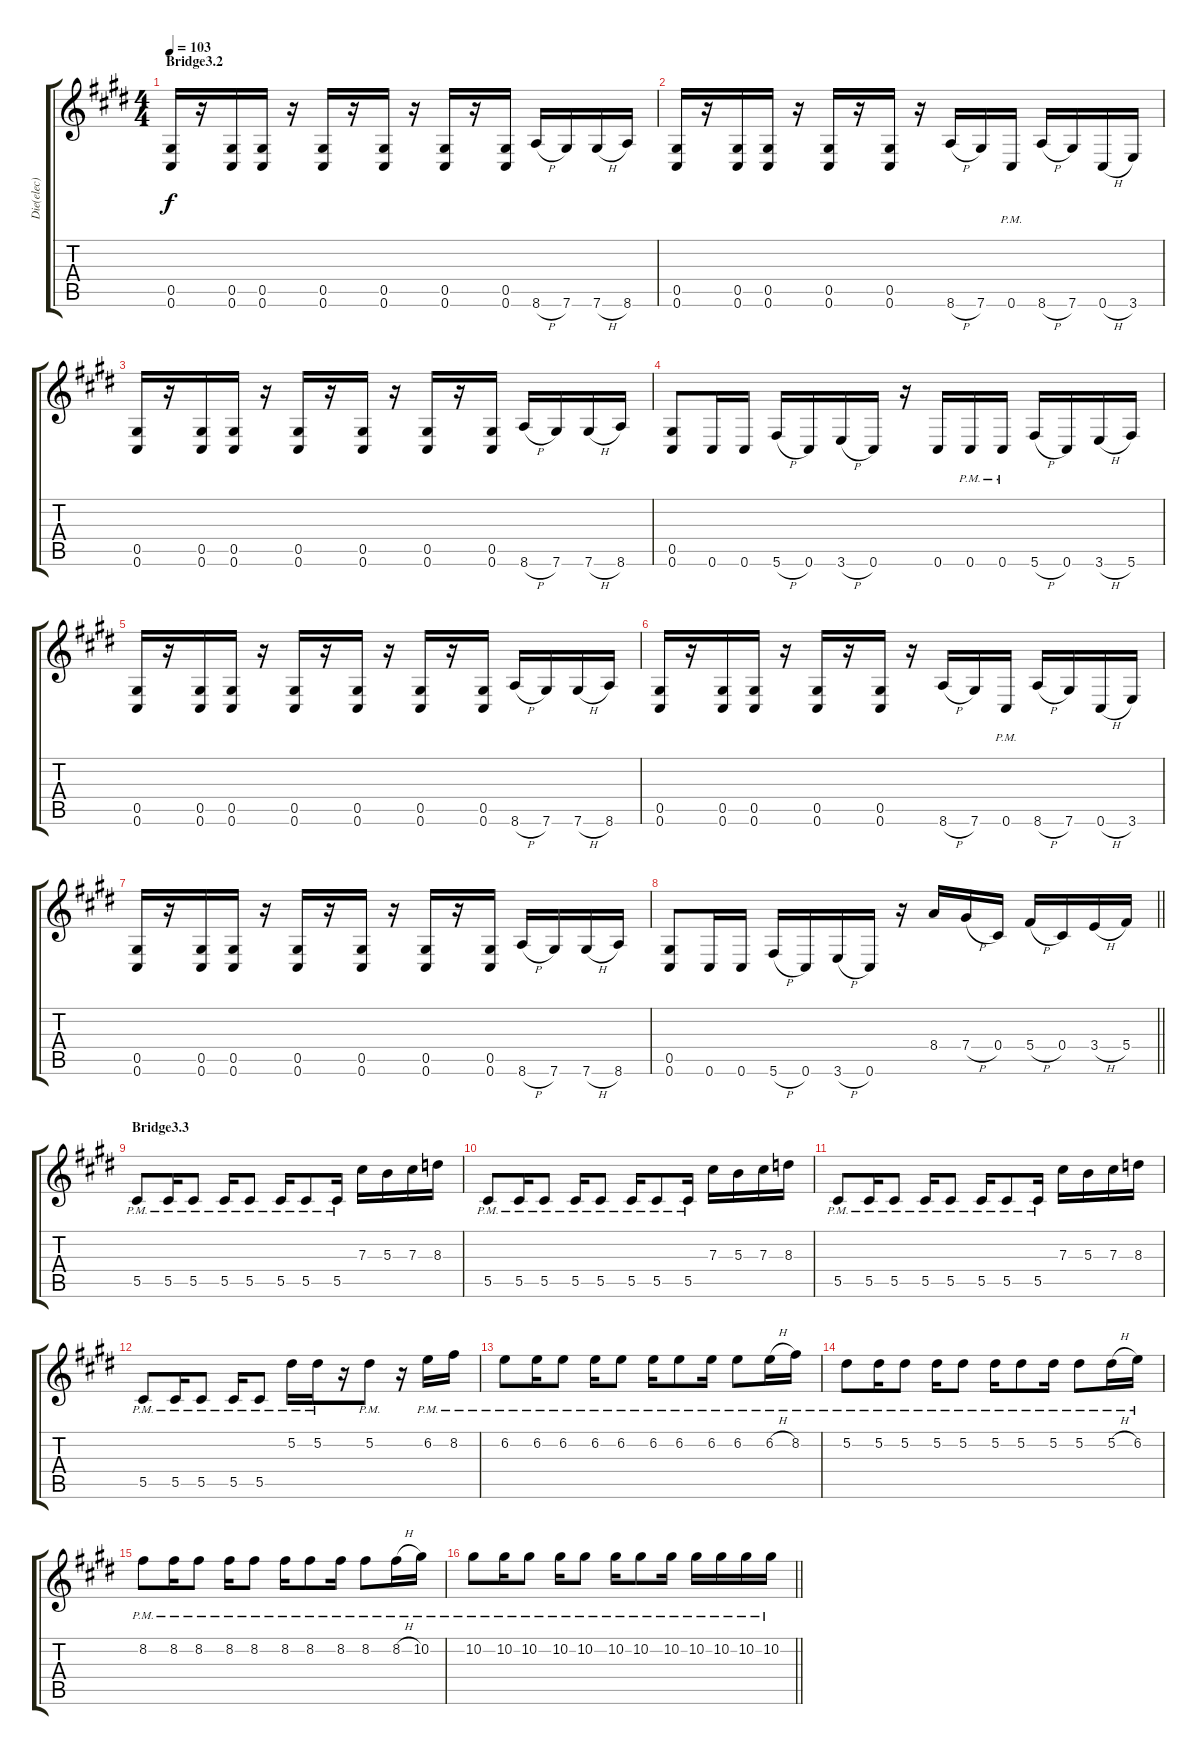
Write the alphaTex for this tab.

\track ("Die(elec)" "Die(elec)") {instrument distortionguitar}
\staff {score tabs}
\tuning (Eb4 Bb3 Gb3 Db3 Ab2 Db2) {hide}
\ts (4 4)
\section ("" "Bridge3.2")
\tempo 103
\clef g2
\ks c#minor
(0.5 0.6).16{dy f} r.16 (0.5 0.6).16 (0.5 0.6).16 r.16 (0.5 0.6).16 r.16 (0.5 0.6).16 r.16 (0.5 0.6).16 r.16 (0.5 0.6).16 8.6{h}.16 7.6.16 7.6{h}.16 8.6.16 |
(0.5 0.6).16 r.16 (0.5 0.6).16 (0.5 0.6).16 r.16 (0.5 0.6).16 r.16 (0.5 0.6).16 r.16 8.6{h}.16 7.6.16 0.6{pm}.16 8.6{h}.16 7.6.16 0.6{h}.16 3.6.16 |
(0.5 0.6).16 r.16 (0.5 0.6).16 (0.5 0.6).16 r.16 (0.5 0.6).16 r.16 (0.5 0.6).16 r.16 (0.5 0.6).16 r.16 (0.5 0.6).16 8.6{h}.16 7.6.16 7.6{h}.16 8.6.16 |
(0.5 0.6).8 0.6.16 0.6.16 5.6{h}.16 0.6.16 3.6{h}.16 0.6.16 r.16 0.6.16 0.6{pm}.16 0.6{pm}.16 5.6{h}.16 0.6.16 3.6{h}.16 5.6.16 |
(0.5 0.6).16 r.16 (0.5 0.6).16 (0.5 0.6).16 r.16 (0.5 0.6).16 r.16 (0.5 0.6).16 r.16 (0.5 0.6).16 r.16 (0.5 0.6).16 8.6{h}.16 7.6.16 7.6{h}.16 8.6.16 |
(0.5 0.6).16 r.16 (0.5 0.6).16 (0.5 0.6).16 r.16 (0.5 0.6).16 r.16 (0.5 0.6).16 r.16 8.6{h}.16 7.6.16 0.6{pm}.16 8.6{h}.16 7.6.16 0.6{h}.16 3.6.16 |
(0.5 0.6).16 r.16 (0.5 0.6).16 (0.5 0.6).16 r.16 (0.5 0.6).16 r.16 (0.5 0.6).16 r.16 (0.5 0.6).16 r.16 (0.5 0.6).16 8.6{h}.16 7.6.16 7.6{h}.16 8.6.16 |
\barLineRight lightlight
(0.5 0.6).8 0.6.16 0.6.16 5.6{h}.16 0.6.16 3.6{h}.16 0.6.16 r.16 8.4.16 7.4{h}.16 0.4.16 5.4{h}.16 0.4.16 3.4{h}.16 5.4.16 |
\section ("" "Bridge3.3")
5.5{pm}.8 5.5{pm}.16 5.5{pm}.8 5.5{pm}.16 5.5{pm}.8 5.5{pm}.16 5.5{pm}.8 5.5{pm}.16 7.3.16 5.3.16 7.3.16 8.3.16 |
5.5{pm}.8 5.5{pm}.16 5.5{pm}.8 5.5{pm}.16 5.5{pm}.8 5.5{pm}.16 5.5{pm}.8 5.5{pm}.16 7.3.16 5.3.16 7.3.16 8.3.16 |
5.5{pm}.8 5.5{pm}.16 5.5{pm}.8 5.5{pm}.16 5.5{pm}.8 5.5{pm}.16 5.5{pm}.8 5.5{pm}.16 7.3.16 5.3.16 7.3.16 8.3.16 |
5.5{pm}.8 5.5{pm}.16 5.5{pm}.8 5.5{pm}.16 5.5{pm}.8 5.2{pm}.16 5.2{pm}.16 r.16 5.2{pm}.8 r.16 6.2{pm}.16 8.2{pm}.16 |
6.2{pm}.8 6.2{pm}.16 6.2{pm}.8 6.2{pm}.16 6.2{pm}.8 6.2{pm}.16 6.2{pm}.8 6.2{pm}.16 6.2{pm}.8 6.2{h pm}.16 8.2{pm}.16 |
5.2{pm}.8 5.2{pm}.16 5.2{pm}.8 5.2{pm}.16 5.2{pm}.8 5.2{pm}.16 5.2{pm}.8 5.2{pm}.16 5.2{pm}.8 5.2{h pm}.16 6.2{pm}.16 |
8.2{pm}.8 8.2{pm}.16 8.2{pm}.8 8.2{pm}.16 8.2{pm}.8 8.2{pm}.16 8.2{pm}.8 8.2{pm}.16 8.2{pm}.8 8.2{h pm}.16 10.2{pm}.16 |
\barLineRight lightlight
10.2{pm}.8 10.2{pm}.16 10.2{pm}.8 10.2{pm}.16 10.2{pm}.8 10.2{pm}.16 10.2{pm}.8 10.2{pm}.16 10.2{pm}.16 10.2{pm}.16 10.2{pm}.16 10.2{pm}.16
